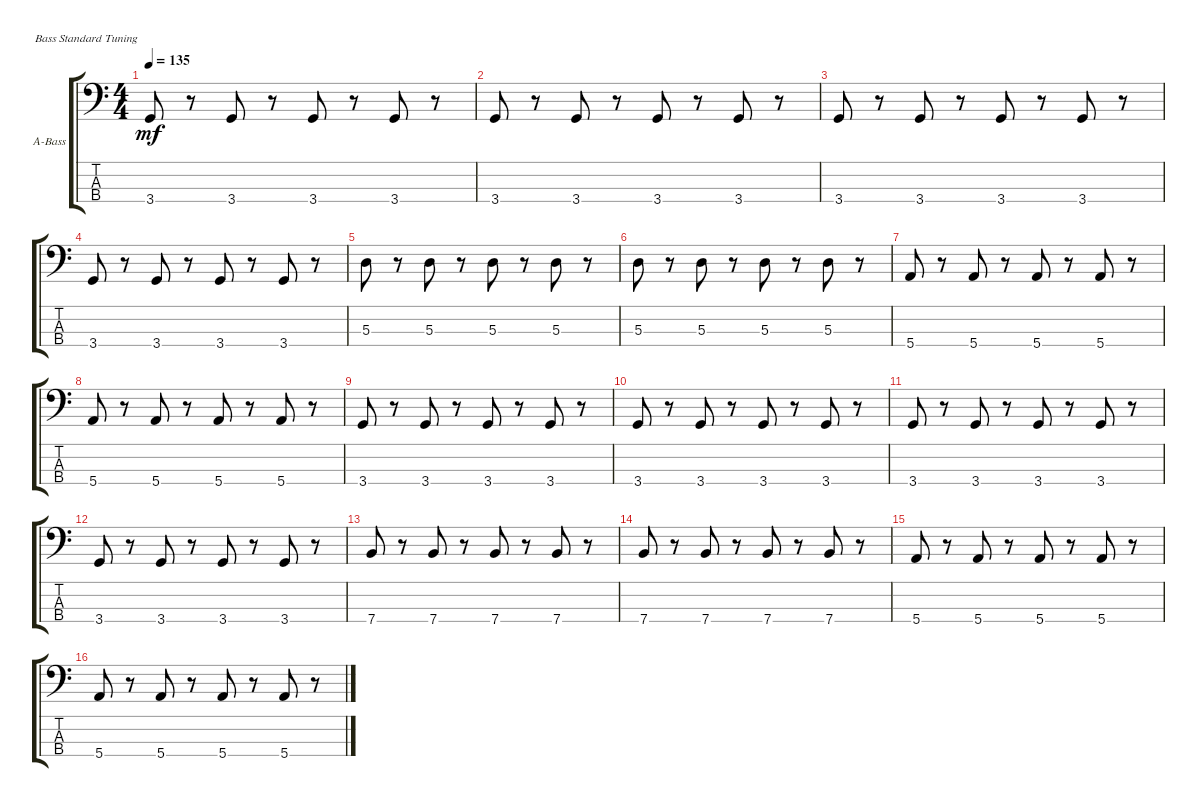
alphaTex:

\defaultSystemsLayout 4
\bracketExtendMode groupsimilarinstruments
\firstSystemTrackNameOrientation horizontal
\otherSystemsTrackNameOrientation horizontal
\track ("Acoustic Bass" "A-Bass") {instrument acousticbass}
\staff {score tabs}
\tuning (G2 D2 A1 E1)
\ts (4 4)
\tempo 135
\clef f4
\ks c
3.4.8{dy mf} r.8 3.4.8 r.8 3.4.8 r.8 3.4.8 r.8 |
3.4.8 r.8 3.4.8 r.8 3.4.8 r.8 3.4.8 r.8 |
3.4.8 r.8 3.4.8 r.8 3.4.8 r.8 3.4.8 r.8 |
3.4.8 r.8 3.4.8 r.8 3.4.8 r.8 3.4.8 r.8 |
5.3.8 r.8 5.3.8 r.8 5.3.8 r.8 5.3.8 r.8 |
5.3.8 r.8 5.3.8 r.8 5.3.8 r.8 5.3.8 r.8 |
5.4.8 r.8 5.4.8 r.8 5.4.8 r.8 5.4.8 r.8 |
5.4.8 r.8 5.4.8 r.8 5.4.8 r.8 5.4.8 r.8 |
3.4.8 r.8 3.4.8 r.8 3.4.8 r.8 3.4.8 r.8 |
3.4.8 r.8 3.4.8 r.8 3.4.8 r.8 3.4.8 r.8 |
3.4.8 r.8 3.4.8 r.8 3.4.8 r.8 3.4.8 r.8 |
3.4.8 r.8 3.4.8 r.8 3.4.8 r.8 3.4.8 r.8 |
7.4.8 r.8 7.4.8 r.8 7.4.8 r.8 7.4.8 r.8 |
7.4.8 r.8 7.4.8 r.8 7.4.8 r.8 7.4.8 r.8 |
5.4.8 r.8 5.4.8 r.8 5.4.8 r.8 5.4.8 r.8 |
5.4.8 r.8 5.4.8 r.8 5.4.8 r.8 5.4.8 r.8
